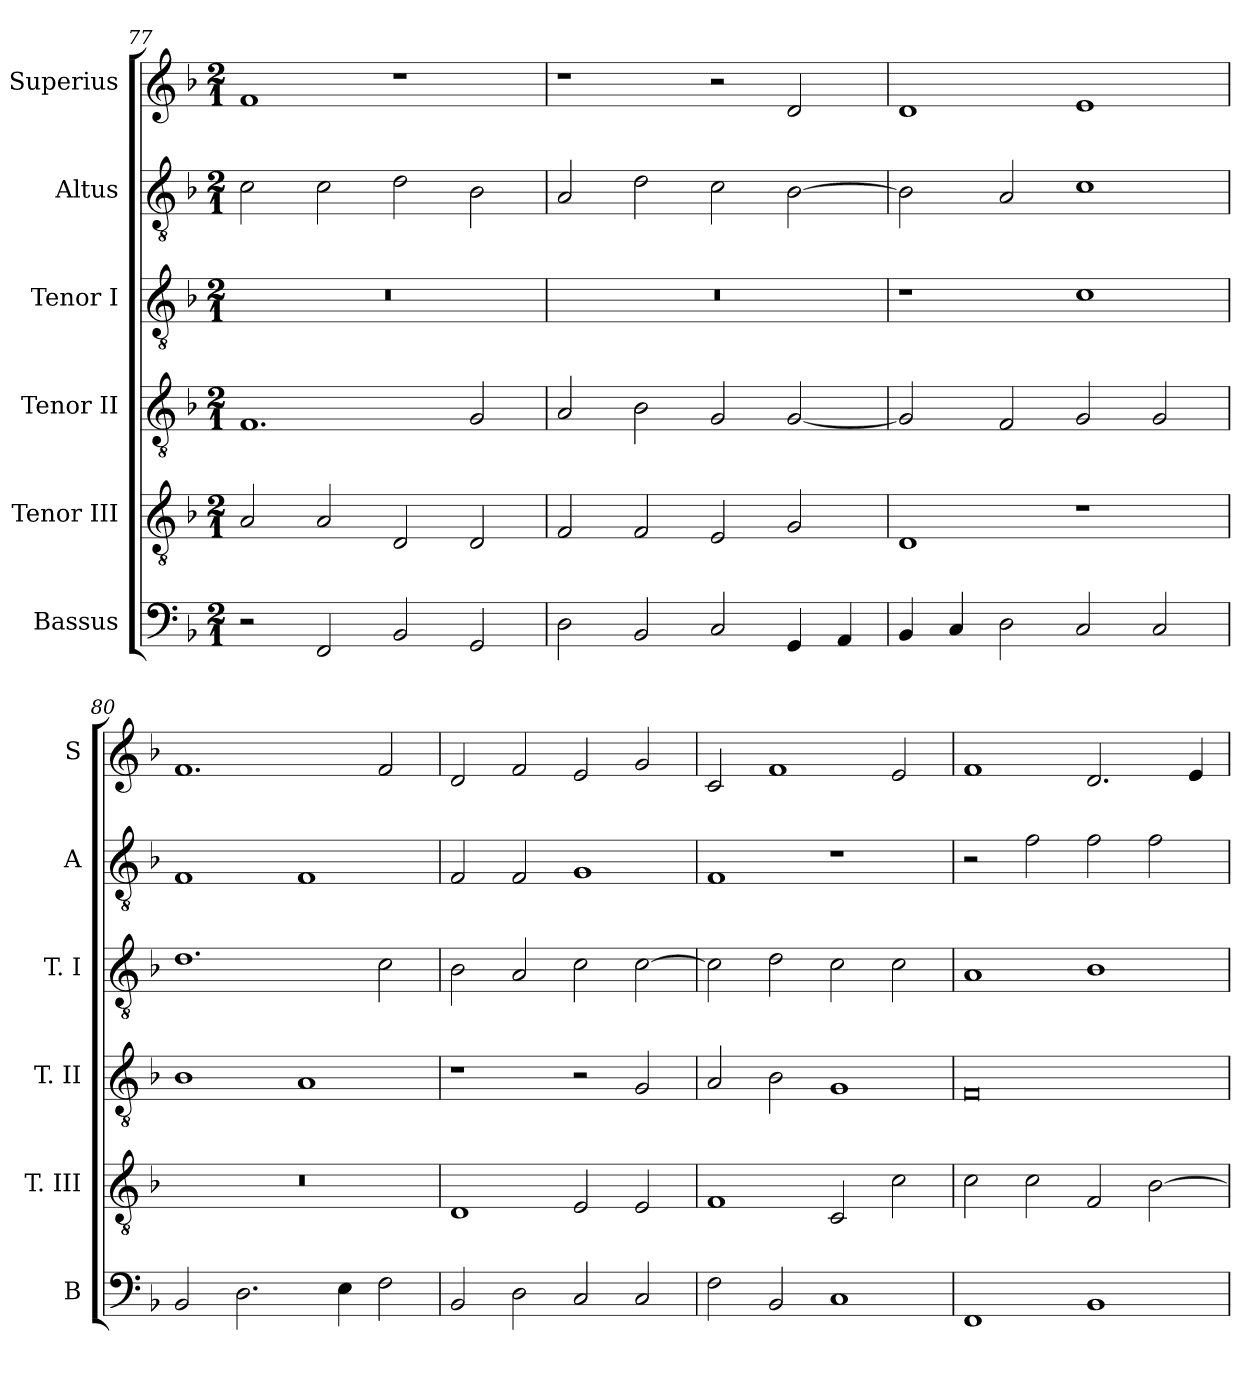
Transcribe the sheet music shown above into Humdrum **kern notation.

**kern	**kern	**kern	**kern	**kern	**kern
*part6	*part5	*part4	*part3	*part2	*part1
*staff6	*staff5	*staff4	*staff3	*staff2	*staff1
*I"Bassus	*I"Tenor III	*I"Tenor II	*I"Tenor I	*I"Altus	*I"Superius
*I'B	*I'T. III	*I'T. II	*I'T. I	*I'A	*I'S
*clefF4	*clefGv2	*clefGv2	*clefGv2	*clefGv2	*clefG2
*k[b-]	*k[b-]	*k[b-]	*k[b-]	*k[b-]	*k[b-]
*F:	*F:	*F:	*F:	*F:	*F:
*M2/1	*M2/1	*M2/1	*M2/1	*M2/1	*M2/1
=77	=77	=77	=77	=77	=77
2r	2A	1.F	0r	2c	1f
2FF	2A	.	.	2c	.
2BB-	2D	.	.	2d	1r
2GG	2D	2G	.	2B-	.
=78	=78	=78	=78	=78	=78
2D	2F	2A	0r	2A	1r
2BB-	2F	2B-	.	2d	.
2C	2E	2G	.	2c	2r
4GG	2G	[2G	.	[2B-	2d
4AA	.	.	.	.	.
=79	=79	=79	=79	=79	=79
4BB-	1D	2G]	1r	2B-]	1d
4C	.	.	.	.	.
2D	.	2F	.	2A	.
2C	1r	2G	1c	1c	1e
2C	.	2G	.	.	.
=80	=80	=80	=80	=80	=80
2BB-	0r	1B-	1.d	1F	1.f
2.D	.	.	.	.	.
.	.	1A	.	1F	.
4E	.	.	.	.	.
2F	.	.	2c	.	2f
=81	=81	=81	=81	=81	=81
2BB-	1D	1r	2B-	2F	2d
2D	.	.	2A	2F	2f
2C	2E	2r	2c	1G	2e
2C	2E	2G	[2c	.	2g
=82	=82	=82	=82	=82	=82
2F	1F	2A	2c]	1F	2c
2BB-	.	2B-	2d	.	1f
1C	2C	1G	2c	1r	.
.	2c	.	2c	.	2e
=83	=83	=83	=83	=83	=83
1FF	2c	0F	1A	2r	1f
.	2c	.	.	2f	.
1BB-	2F	.	1B-	2f	2.d
.	[2B-	.	.	2f	.
.	.	.	.	.	4e
=	=	=	=	=	=
*-	*-	*-	*-	*-	*-
